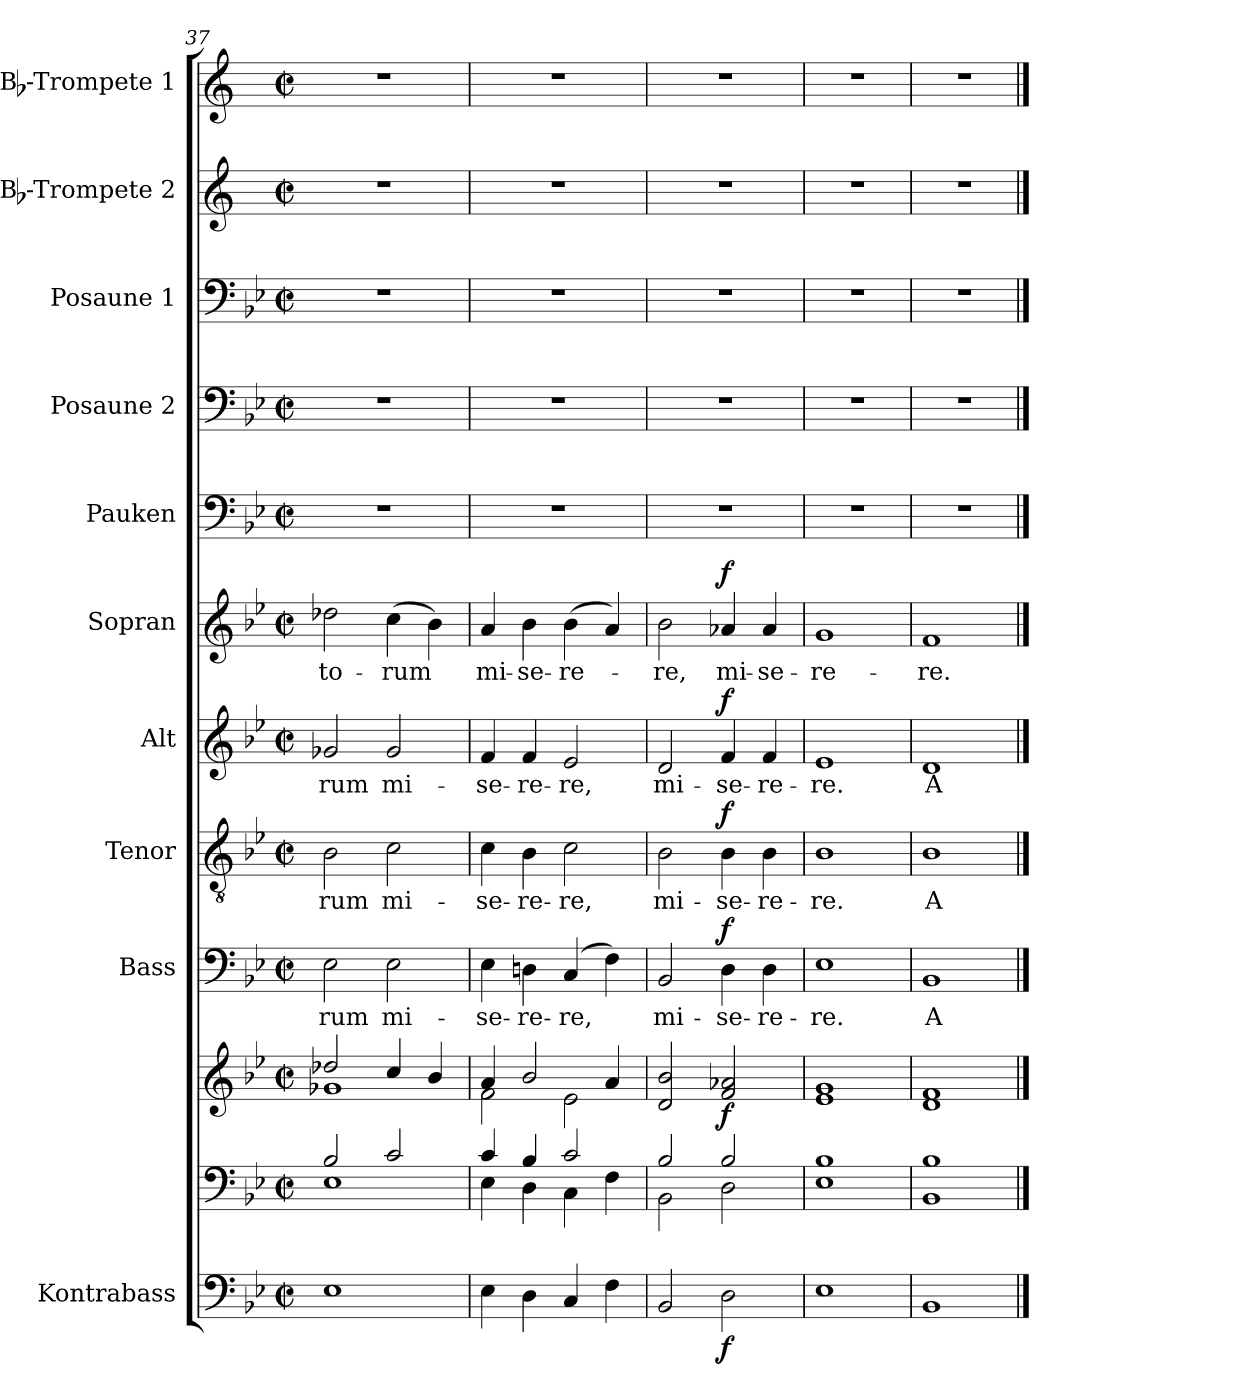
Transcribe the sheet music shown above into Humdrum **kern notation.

**kern	**dynam	**kern	**kern	**dynam	**kern	**text	**dynam	**kern	**text	**dynam	**kern	**text	**dynam	**kern	**text	**dynam	**kern	**kern	**kern	**kern	**kern
*part11	*part11	*part10	*part10	*part10	*part9	*part9	*part9	*part8	*part8	*part8	*part7	*part7	*part7	*part6	*part6	*part6	*part5	*part4	*part3	*part2	*part1
*staff12	*staff12	*staff11	*staff10	*staff10/11	*staff9	*staff9	*staff9	*staff8	*staff8	*staff8	*staff7	*staff7	*staff7	*staff6	*staff6	*staff6	*staff5	*staff4	*staff3	*staff2	*staff1
*I"Kontrabass	*	*	*	*	*I"Bass	*	*	*I"Tenor	*	*	*I"Alt	*	*	*I"Sopran	*	*	*I"Pauken	*I"Posaune 2	*I"Posaune 1	*I"Bb-Trompete 2	*I"Bb-Trompete 1
*I'Kb.	*	*	*	*	*I'B.	*	*	*I'T.	*	*	*I'A.	*	*	*I'S.	*	*	*I'Pk.	*I'Pos. 2	*I'Pos. 1	*I'Bb Trp. 2	*I'Bb Trp. 1
*clefF4	*	*clefF4	*clefG2	*	*clefF4	*	*	*clefGv2	*	*	*clefG2	*	*	*clefG2	*	*	*clefF4	*clefF4	*clefF4	*clefG2	*clefG2
*ITrd7c12	*	*	*	*	*	*	*	*	*	*	*	*	*	*	*	*	*	*	*	*ITrd1c2	*ITrd1c2
*k[b-e-]	*	*k[b-e-]	*k[b-e-]	*	*k[b-e-]	*	*	*k[b-e-]	*	*	*k[b-e-]	*	*	*k[b-e-]	*	*	*k[b-e-]	*k[b-e-]	*k[b-e-]	*k[b-e-]	*k[b-e-]
*B-:	*	*B-:	*B-:	*	*B-:	*	*	*B-:	*	*	*B-:	*	*	*B-:	*	*	*B-:	*B-:	*B-:	*B-:	*B-:
*M2/2	*	*M2/2	*M2/2	*	*M2/2	*	*	*M2/2	*	*	*M2/2	*	*	*M2/2	*	*	*M2/2	*M2/2	*M2/2	*M2/2	*M2/2
*met(c|)	*	*met(c|)	*met(c|)	*	*met(c|)	*	*	*met(c|)	*	*	*met(c|)	*	*	*met(c|)	*	*	*met(c|)	*met(c|)	*met(c|)	*met(c|)	*met(c|)
=37	=37	=37	=37	=37	=37	=37	=37	=37	=37	=37	=37	=37	=37	=37	=37	=37	=37	=37	=37	=37	=37
*	*	*^	*^	*	*	*	*	*	*	*	*	*	*	*	*	*	*	*	*	*	*
!	!	!	!	!	!	!	!	!LO:LY:b	!	!	!LO:LY:b	!	!	!LO:LY:b	!	!	!LO:LY:b	!	!	!	!	!	!
1EE-	.	2B-/	1E-	2dd-X/	1g-X	.	2E-\	-rum	.	2B-\	-rum	.	2g-X/	-rum	.	2dd-X\	-to-	.	1r	1r	1r	1r	1r
!	!	!	!	!	!	!	!	!LO:LY:b	!	!	!LO:LY:b	!	!	!LO:LY:b	!	!	!LO:LY:b	!	!	!	!	!	!
.	.	2c/	.	4cc/	.	.	2E-\	mi-	.	2c\	mi-	.	2g-/	mi-	.	(>4cc\	-rum	.	.	.	.	.	.
.	.	.	.	4b-/	.	.	.	.	.	.	.	.	.	.	.	4b-\)	.	.	.	.	.	.	.
=38	=38	=38	=38	=38	=38	=38	=38	=38	=38	=38	=38	=38	=38	=38	=38	=38	=38	=38	=38	=38	=38	=38	=38
!	!	!	!	!	!	!	!	!LO:LY:b	!	!	!LO:LY:b	!	!	!LO:LY:b	!	!	!LO:LY:b	!	!	!	!	!	!
4EE-\	.	4c/	4E-\	4a/	2f\	.	4E-\	-se-	.	4c\	-se-	.	4f/	-se-	.	4a/	mi-	.	1r	1r	1r	1r	1r
!	!	!	!	!	!	!	!	!LO:LY:b	!	!	!LO:LY:b	!	!	!LO:LY:b	!	!	!LO:LY:b	!	!	!	!	!	!
4DD\	.	4B-/	4D\	2b-/	.	.	4Dn\	-re-	.	4B-\	-re-	.	4f/	-re-	.	4b-\	-se-	.	.	.	.	.	.
!	!	!	!	!	!	!	!	!LO:LY:b	!	!	!LO:LY:b	!	!	!LO:LY:b	!	!	!LO:LY:b	!	!	!	!	!	!
4CC/	.	2c/	4C\	.	2e-\	.	(4C/	-re,	.	2c\	-re,	.	2e-/	-re,	.	(>4b-\	-re-	.	.	.	.	.	.
4FF\	.	.	4F\	4a/	.	.	4F\)	.	.	.	.	.	.	.	.	4a/)	.	.	.	.	.	.	.
*	*	*	*	*v	*v	*	*	*	*	*	*	*	*	*	*	*	*	*	*	*	*	*	*
=39	=39	=39	=39	=39	=39	=39	=39	=39	=39	=39	=39	=39	=39	=39	=39	=39	=39	=39	=39	=39	=39	=39
!	!	!	!	!	!	!	!LO:LY:b	!	!	!LO:LY:b	!	!	!LO:LY:b	!	!	!LO:LY:b	!	!	!	!	!	!
2BBB-/	.	2B-/	2BB-\	2d/ 2b-/	.	2BB-/	mi-	.	2B-\	mi-	.	2d/	mi-	.	2b-\	-re,	.	1r	1r	1r	1r	1r
!	!LO:DY:b	!	!	!	!LO:DY:b	!	!LO:LY:b	!LO:DY:a	!	!LO:LY:b	!LO:DY:a	!	!LO:LY:b	!LO:DY:a	!	!LO:LY:b	!LO:DY:a	!	!	!	!	!
2DD\	f	2B-/	2D\	2f/ 2a-X/	f	4D\	-se-	f	4B-\	-se-	f	4f/	-se-	f	4a-X/	mi-	f	.	.	.	.	.
!	!	!	!	!	!	!	!LO:LY:b	!	!	!LO:LY:b	!	!	!LO:LY:b	!	!	!LO:LY:b	!	!	!	!	!	!
.	.	.	.	.	.	4D\	-re-	.	4B-\	-re-	.	4f/	-re-	.	4a-/	-se-	.	.	.	.	.	.
=40	=40	=40	=40	=40	=40	=40	=40	=40	=40	=40	=40	=40	=40	=40	=40	=40	=40	=40	=40	=40	=40	=40
!	!	!	!	!	!	!	!LO:LY:b	!	!	!LO:LY:b	!	!	!LO:LY:b	!	!	!LO:LY:b	!	!	!	!	!	!
1EE-	.	1B-	1E-	1e- 1g	.	1E-	-re.	.	1B-	-re.	.	1e-	-re.	.	1g	-re-	.	1r	1r	1r	1r	1r
=41	=41	=41	=41	=41	=41	=41	=41	=41	=41	=41	=41	=41	=41	=41	=41	=41	=41	=41	=41	=41	=41	=41
!	!	!	!	!	!	!	!LO:LY:b	!	!	!LO:LY:b	!	!	!LO:LY:b	!	!	!LO:LY:b	!	!	!	!	!	!
1BBB-	.	1B-	1BB-	1d 1f	.	1BB-	A-	.	1B-	A-	.	1d	A-	.	1f	-re.	.	1r	1r	1r	1r	1r
*	*	*v	*v	*	*	*	*	*	*	*	*	*	*	*	*	*	*	*	*	*	*	*
==	==	==	==	==	==	==	==	==	==	==	==	==	==	==	==	==	==	==	==	==	==
*-	*-	*-	*-	*-	*-	*-	*-	*-	*-	*-	*-	*-	*-	*-	*-	*-	*-	*-	*-	*-	*-
